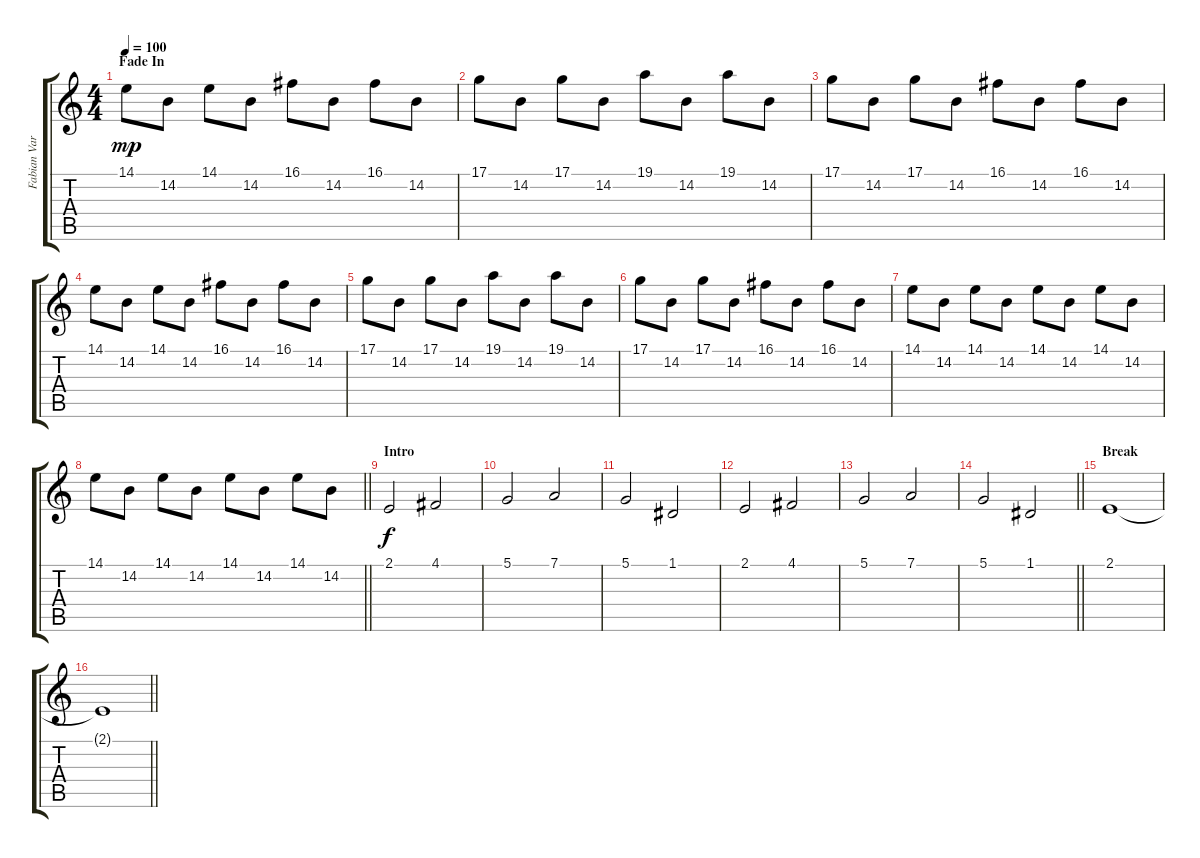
\track ("Fabian Varesi" "Fabian Var") {instrument stringensemble1}
\staff {score tabs}
\tuning (D4 A3 F3 C3 G2 C2) {hide}
\ts (4 4)
\section ("" "Fade In")
\tempo 100
\clef g2
\ks c
14.1.8{dy mp instrument brightacousticpiano} 14.2.8 14.1.8 14.2.8 16.1.8 14.2.8 16.1.8 14.2.8 |
17.1.8 14.2.8 17.1.8 14.2.8 19.1.8 14.2.8 19.1.8 14.2.8 |
17.1.8 14.2.8 17.1.8 14.2.8 16.1.8 14.2.8 16.1.8 14.2.8 |
14.1.8 14.2.8 14.1.8 14.2.8 16.1.8 14.2.8 16.1.8 14.2.8 |
17.1.8 14.2.8 17.1.8 14.2.8 19.1.8 14.2.8 19.1.8 14.2.8 |
17.1.8 14.2.8 17.1.8 14.2.8 16.1.8 14.2.8 16.1.8 14.2.8 |
14.1.8 14.2.8 14.1.8 14.2.8 14.1.8 14.2.8 14.1.8 14.2.8 |
\barLineRight lightlight
14.1.8 14.2.8 14.1.8 14.2.8 14.1.8 14.2.8 14.1.8 14.2.8 |
\section ("" "Intro")
2.1.2{dy f instrument stringensemble1} 4.1.2 |
5.1.2 7.1.2 |
5.1.2 1.1.2 |
2.1.2 4.1.2 |
5.1.2 7.1.2 |
\barLineRight lightlight
5.1.2 1.1.2 |
\section ("" "Break")
2.1.1{volume 0} |
\barLineRight lightlight
2.1{t}.1
